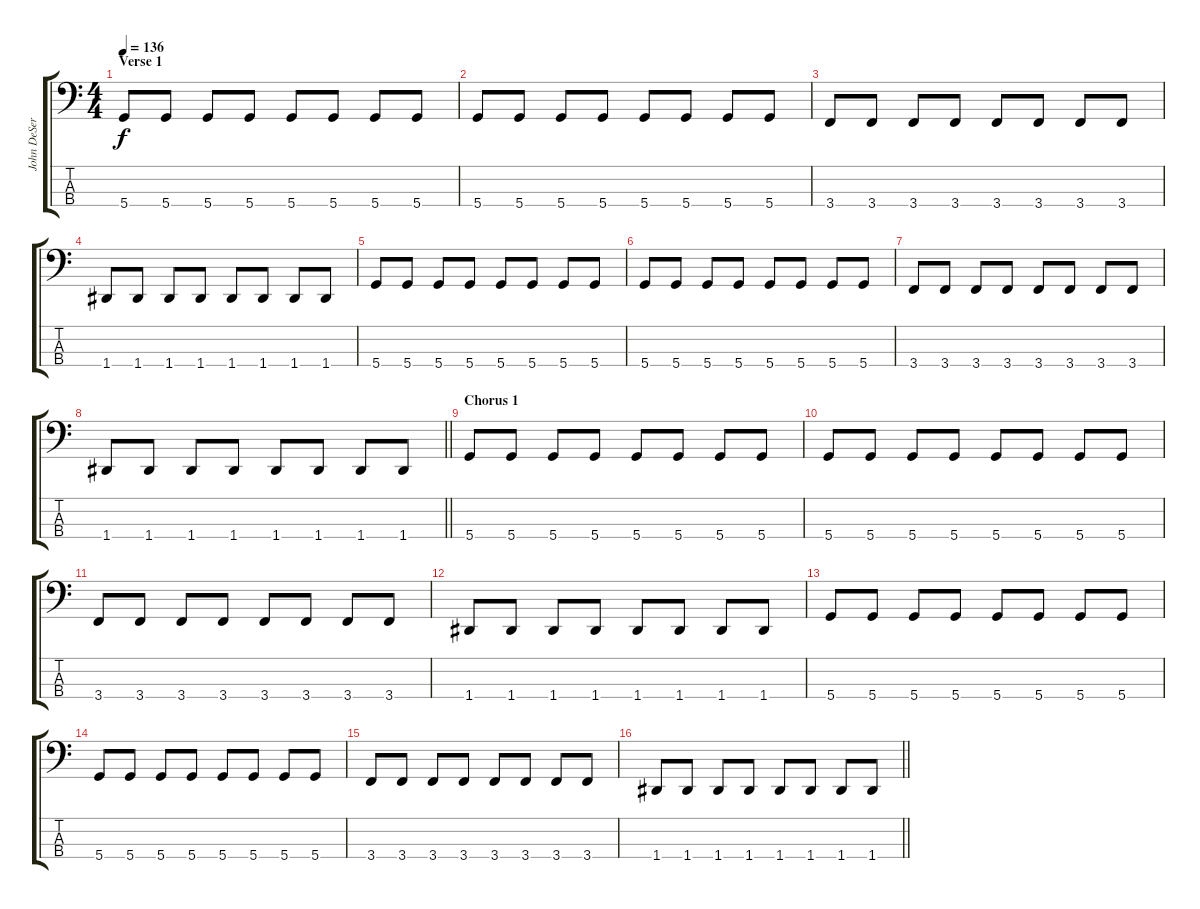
\track ("John DeServio" "John DeSer") {instrument electricbassfinger}
\staff {score tabs}
\tuning (F2 C2 G1 D1) {hide}
\ts (4 4)
\section ("" "Verse 1")
\tempo 136
\clef f4
\ks c
5.4.8{dy f} 5.4.8 5.4.8 5.4.8 5.4.8 5.4.8 5.4.8 5.4.8 |
5.4.8 5.4.8 5.4.8 5.4.8 5.4.8 5.4.8 5.4.8 5.4.8 |
3.4.8 3.4.8 3.4.8 3.4.8 3.4.8 3.4.8 3.4.8 3.4.8 |
1.4.8 1.4.8 1.4.8 1.4.8 1.4.8 1.4.8 1.4.8 1.4.8 |
5.4.8 5.4.8 5.4.8 5.4.8 5.4.8 5.4.8 5.4.8 5.4.8 |
5.4.8 5.4.8 5.4.8 5.4.8 5.4.8 5.4.8 5.4.8 5.4.8 |
3.4.8 3.4.8 3.4.8 3.4.8 3.4.8 3.4.8 3.4.8 3.4.8 |
\barLineRight lightlight
1.4.8 1.4.8 1.4.8 1.4.8 1.4.8 1.4.8 1.4.8 1.4.8 |
\section ("" "Chorus 1")
5.4.8 5.4.8 5.4.8 5.4.8 5.4.8 5.4.8 5.4.8 5.4.8 |
5.4.8 5.4.8 5.4.8 5.4.8 5.4.8 5.4.8 5.4.8 5.4.8 |
3.4.8 3.4.8 3.4.8 3.4.8 3.4.8 3.4.8 3.4.8 3.4.8 |
1.4.8 1.4.8 1.4.8 1.4.8 1.4.8 1.4.8 1.4.8 1.4.8 |
5.4.8 5.4.8 5.4.8 5.4.8 5.4.8 5.4.8 5.4.8 5.4.8 |
5.4.8 5.4.8 5.4.8 5.4.8 5.4.8 5.4.8 5.4.8 5.4.8 |
3.4.8 3.4.8 3.4.8 3.4.8 3.4.8 3.4.8 3.4.8 3.4.8 |
\barLineRight lightlight
1.4.8 1.4.8 1.4.8 1.4.8 1.4.8 1.4.8 1.4.8 1.4.8
